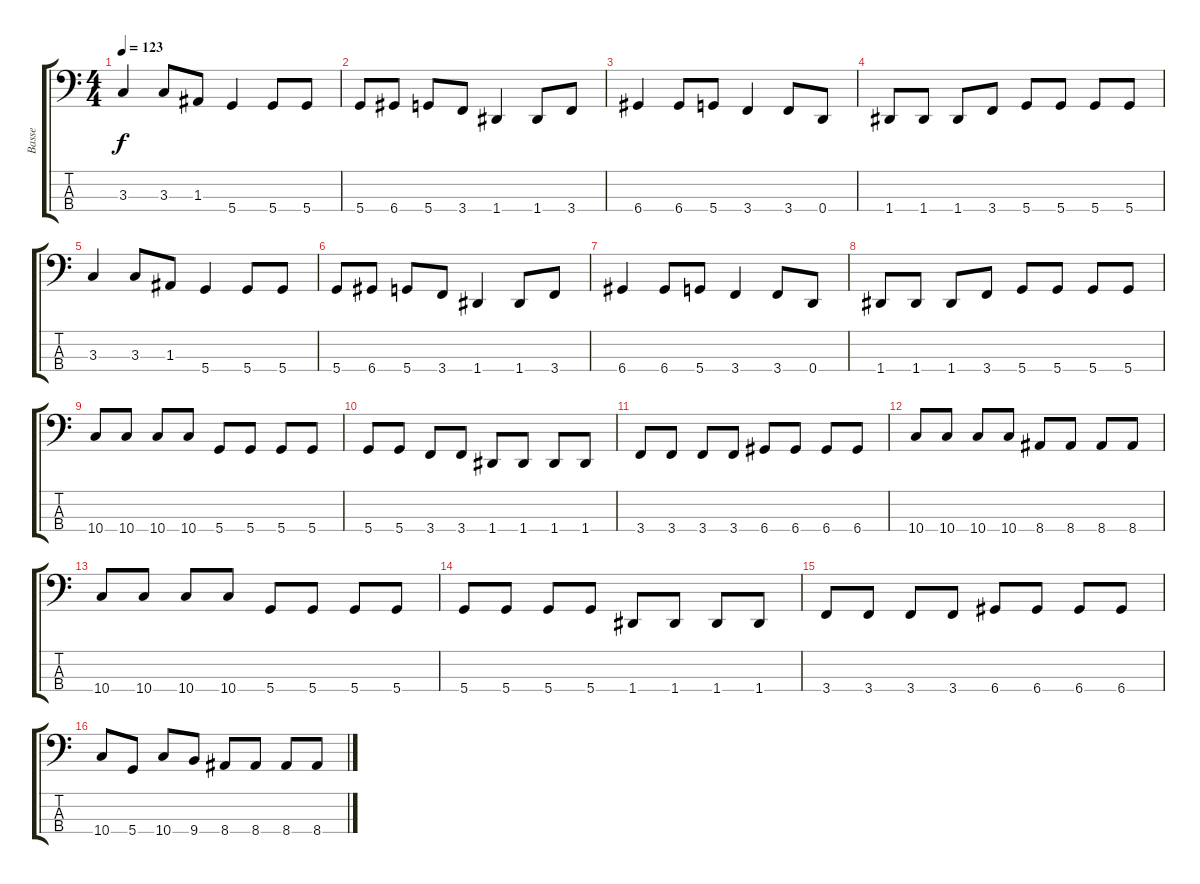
\track ("Basse" "Basse") {instrument electricbassfinger}
\staff {score tabs}
\tuning (G2 D2 A1 D1) {hide}
\ts (4 4)
\tempo 123
\clef f4
\ks c
3.3.4{dy f} 3.3.8 1.3.8 5.4.4 5.4.8 5.4.8 |
5.4.8 6.4.8 5.4.8 3.4.8 1.4.4 1.4.8 3.4.8 |
6.4.4 6.4.8 5.4.8 3.4.4 3.4.8 0.4.8 |
1.4.8 1.4.8 1.4.8 3.4.8 5.4.8 5.4.8 5.4.8 5.4.8 |
3.3.4 3.3.8 1.3.8 5.4.4 5.4.8 5.4.8 |
5.4.8 6.4.8 5.4.8 3.4.8 1.4.4 1.4.8 3.4.8 |
6.4.4 6.4.8 5.4.8 3.4.4 3.4.8 0.4.8 |
1.4.8 1.4.8 1.4.8 3.4.8 5.4.8 5.4.8 5.4.8 5.4.8 |
10.4.8 10.4.8 10.4.8 10.4.8 5.4.8 5.4.8 5.4.8 5.4.8 |
5.4.8 5.4.8 3.4.8 3.4.8 1.4.8 1.4.8 1.4.8 1.4.8 |
3.4.8 3.4.8 3.4.8 3.4.8 6.4.8 6.4.8 6.4.8 6.4.8 |
10.4.8 10.4.8 10.4.8 10.4.8 8.4.8 8.4.8 8.4.8 8.4.8 |
10.4.8 10.4.8 10.4.8 10.4.8 5.4.8 5.4.8 5.4.8 5.4.8 |
5.4.8 5.4.8 5.4.8 5.4.8 1.4.8 1.4.8 1.4.8 1.4.8 |
3.4.8 3.4.8 3.4.8 3.4.8 6.4.8 6.4.8 6.4.8 6.4.8{volume 4} |
10.4.8{volume 9} 5.4.8 10.4.8 9.4.8 8.4.8 8.4.8 8.4.8 8.4.8
